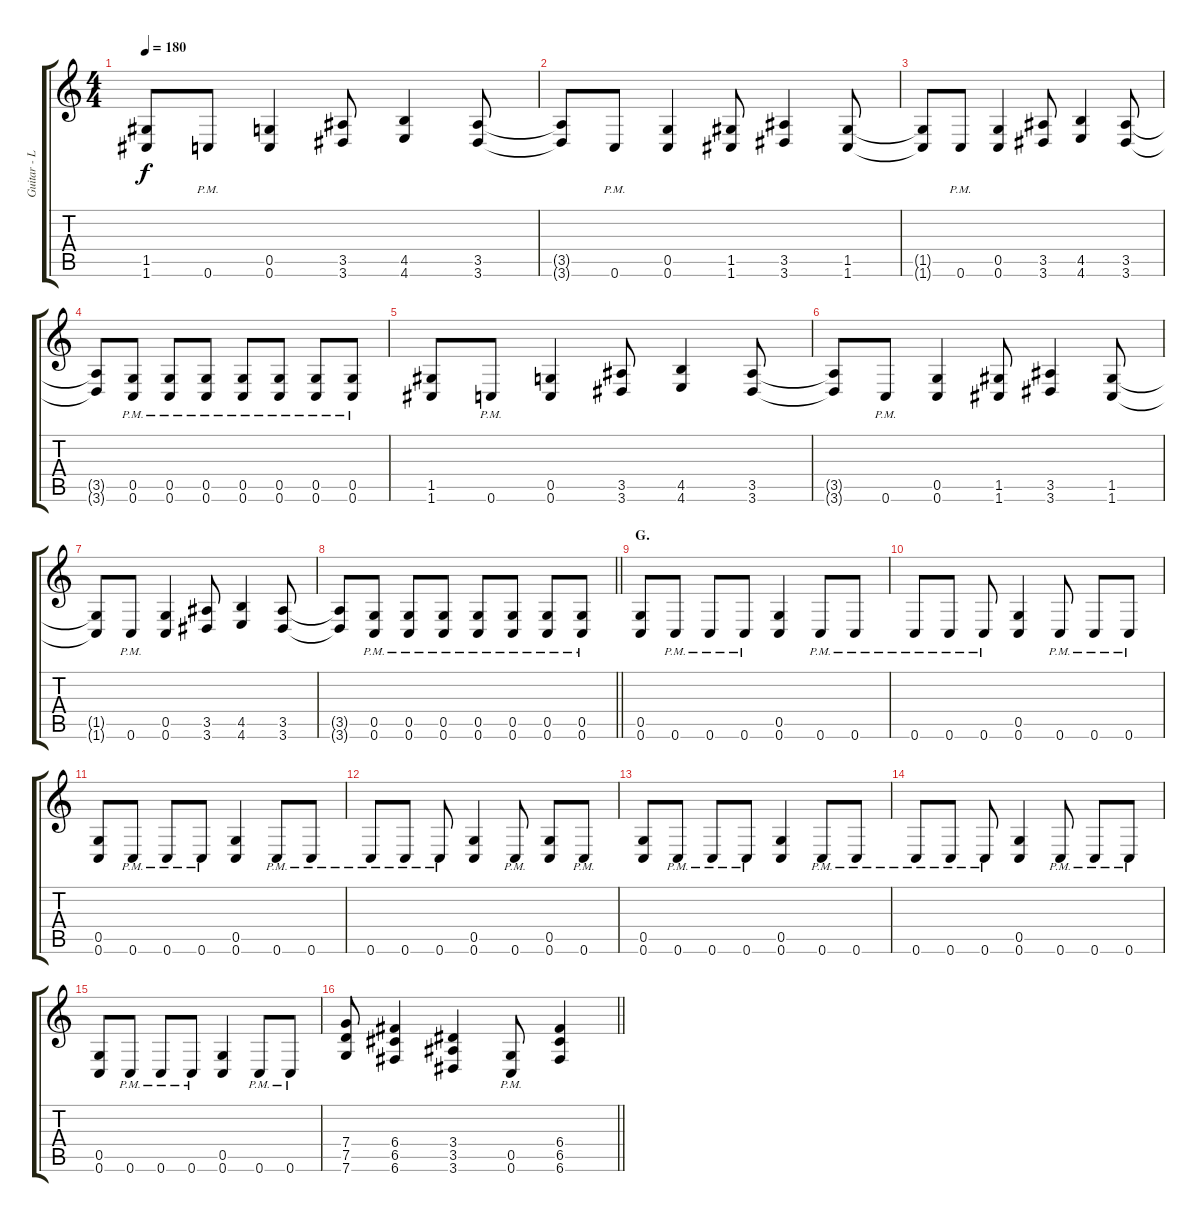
\track ("Guitar - Left" "Guitar - L") {instrument distortionguitar}
\staff {score tabs}
\tuning (D4 A3 F3 C3 G2 C2) {hide}
\ts (4 4)
\tempo 180
\clef g2
\ks c
(1.5 1.6).8{dy f} 0.6{pm}.8 (0.5 0.6).4 (3.5 3.6).8 (4.5 4.6).4 (3.5 3.6).8 |
(3.5{t} 3.6{t}).8 0.6{pm}.8 (0.5 0.6).4 (1.5 1.6).8 (3.5 3.6).4 (1.5 1.6).8 |
(1.5{t} 1.6{t}).8 0.6{pm}.8 (0.5 0.6).4 (3.5 3.6).8 (4.5 4.6).4 (3.5 3.6).8 |
(3.5{t} 3.6{t}).8 (0.5{pm} 0.6{pm}).8 (0.5{pm} 0.6{pm}).8 (0.5{pm} 0.6{pm}).8 (0.5{pm} 0.6{pm}).8 (0.5{pm} 0.6{pm}).8 (0.5{pm} 0.6{pm}).8 (0.5{pm} 0.6{pm}).8 |
(1.5 1.6).8 0.6{pm}.8 (0.5 0.6).4 (3.5 3.6).8 (4.5 4.6).4 (3.5 3.6).8 |
(3.5{t} 3.6{t}).8 0.6{pm}.8 (0.5 0.6).4 (1.5 1.6).8 (3.5 3.6).4 (1.5 1.6).8 |
(1.5{t} 1.6{t}).8 0.6{pm}.8 (0.5 0.6).4 (3.5 3.6).8 (4.5 4.6).4 (3.5 3.6).8 |
\barLineRight lightlight
(3.5{t} 3.6{t}).8 (0.5{pm} 0.6{pm}).8 (0.5{pm} 0.6{pm}).8 (0.5{pm} 0.6{pm}).8 (0.5{pm} 0.6{pm}).8 (0.5{pm} 0.6{pm}).8 (0.5{pm} 0.6{pm}).8 (0.5{pm} 0.6{pm}).8 |
\section ("" "G.")
(0.5 0.6).8 0.6{pm}.8 0.6{pm}.8 0.6{pm}.8 (0.5 0.6).4 0.6{pm}.8 0.6{pm}.8 |
0.6{pm}.8 0.6{pm}.8 0.6{pm}.8 (0.5 0.6).4 0.6{pm}.8 0.6{pm}.8 0.6{pm}.8 |
(0.5 0.6).8 0.6{pm}.8 0.6{pm}.8 0.6{pm}.8 (0.5 0.6).4 0.6{pm}.8 0.6{pm}.8 |
0.6{pm}.8 0.6{pm}.8 0.6{pm}.8 (0.5 0.6).4 0.6{pm}.8 (0.5 0.6).8 0.6{pm}.8 |
(0.5 0.6).8 0.6{pm}.8 0.6{pm}.8 0.6{pm}.8 (0.5 0.6).4 0.6{pm}.8 0.6{pm}.8 |
0.6{pm}.8 0.6{pm}.8 0.6{pm}.8 (0.5 0.6).4 0.6{pm}.8 0.6{pm}.8 0.6{pm}.8 |
(0.5 0.6).8 0.6{pm}.8 0.6{pm}.8 0.6{pm}.8 (0.5 0.6).4 0.6{pm}.8 0.6{pm}.8 |
\barLineRight lightlight
(7.4 7.5 7.6).8 (6.4 6.5 6.6).4 (3.4 3.5 3.6).4 (0.5{pm} 0.6{pm}).8 (6.4 6.5 6.6).4
